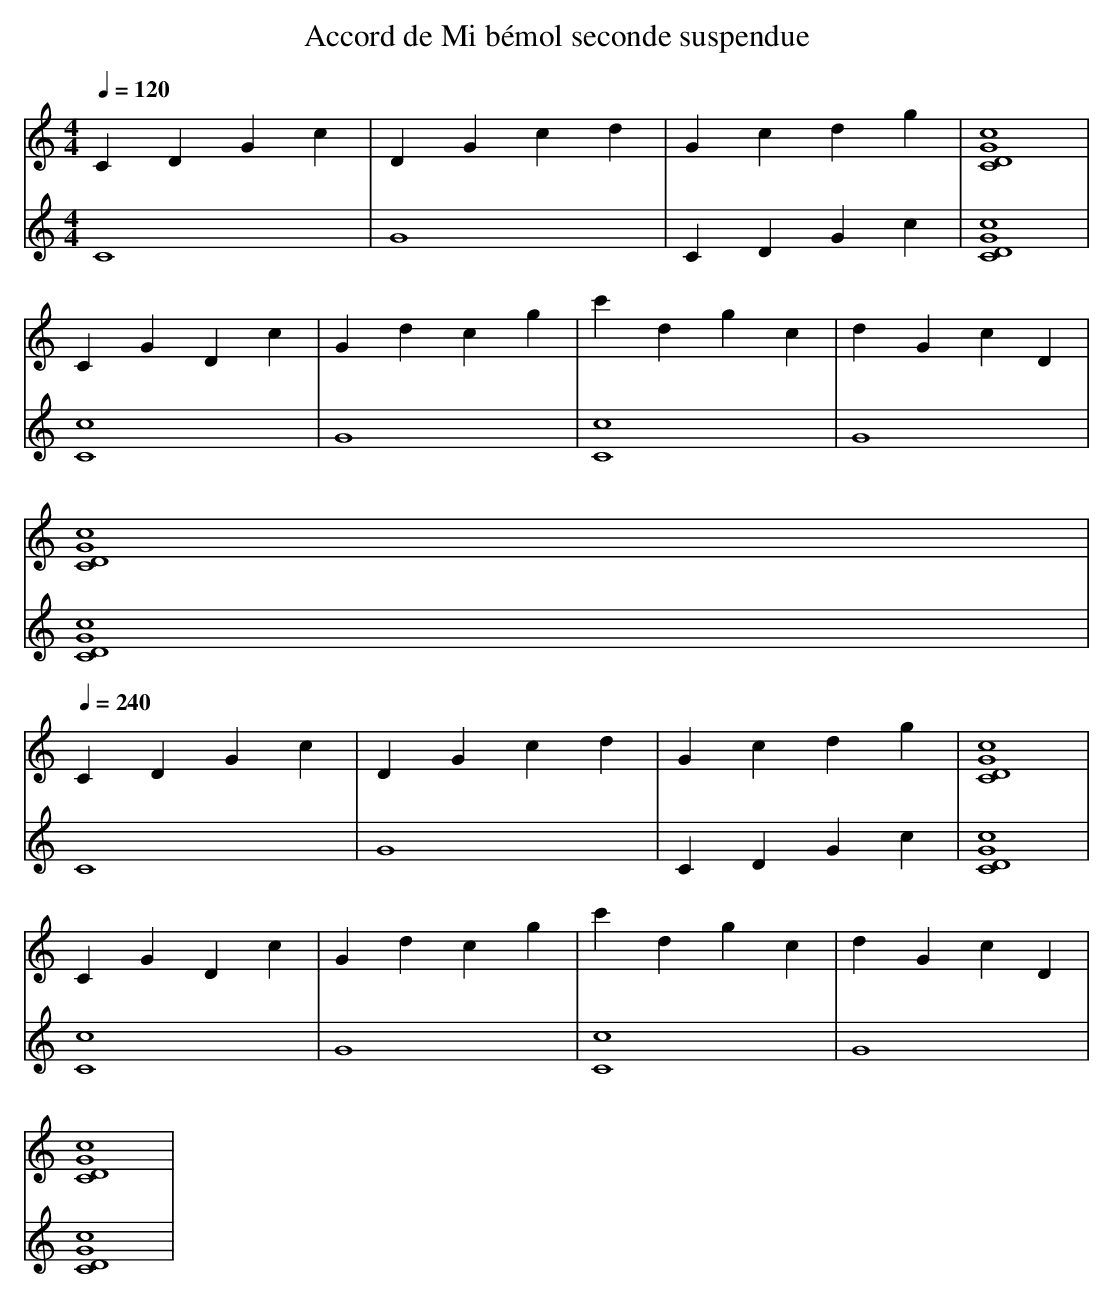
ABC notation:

X:1
T:Accord de Mi bémol seconde suspendue
M: 4/4
L: 1/4
Q:1/4=120
K:C
V:1
C D G c | D G c d | G c d g | [C4 D4 G4 c4] |
C G D c | G d c g | c' d g c | d G c D |
[C4 D4 G4 c4] |
Q:1/4=240
C D G c | D G c d | G c d g | [C4 D4 G4 c4] |
C G D c | G d c g | c' d g c | d G c D |
[C4 D4 G4 c4] |
V:2
C4 | G4 | C D G c | [C4 D4 G4 c4] |
[C4 c4] | G4 | [C4 c4] | G4 |
[C4 D4 G4 c4] |
Q:1/4=240
C4 | G4 | C D G c | [C4 D4 G4 c4] |
[C4 c4] | G4 | [C4 c4] | G4 |
[C4 D4 G4 c4] |
